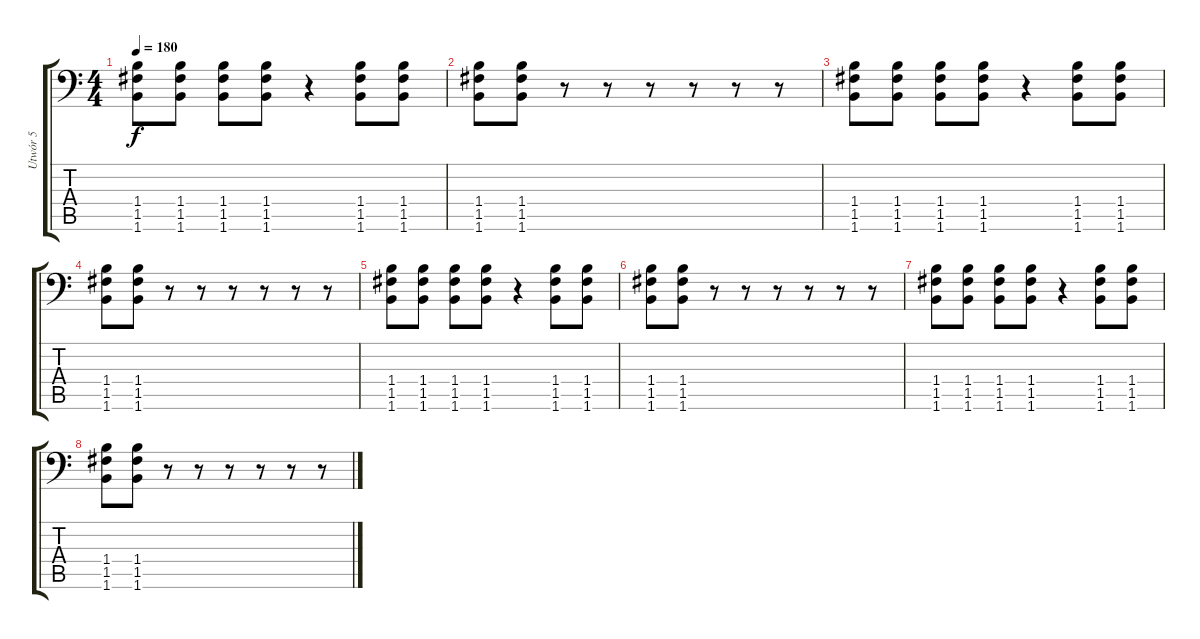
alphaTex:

\track ("Utwór 5" "Utwór 5") {instrument distortionguitar}
\staff {score tabs}
\tuning (C4 G3 Eb3 Bb2 F2 Bb1) {hide}
\ts (4 4)
\tempo 180
\clef f4
\ks c
(1.4 1.5 1.6).8{dy f} (1.4 1.5 1.6).8 (1.4 1.5 1.6).8 (1.4 1.5 1.6).8 r.4 (1.4 1.5 1.6).8 (1.4 1.5 1.6).8 |
(1.4 1.5 1.6).8 (1.4 1.5 1.6).8 r.8 r.8 r.8 r.8 r.8 r.8 |
(1.4 1.5 1.6).8 (1.4 1.5 1.6).8 (1.4 1.5 1.6).8 (1.4 1.5 1.6).8 r.4 (1.4 1.5 1.6).8 (1.4 1.5 1.6).8 |
(1.4 1.5 1.6).8 (1.4 1.5 1.6).8 r.8 r.8 r.8 r.8 r.8 r.8 |
(1.4 1.5 1.6).8 (1.4 1.5 1.6).8 (1.4 1.5 1.6).8 (1.4 1.5 1.6).8 r.4 (1.4 1.5 1.6).8 (1.4 1.5 1.6).8 |
(1.4 1.5 1.6).8 (1.4 1.5 1.6).8 r.8 r.8 r.8 r.8 r.8 r.8 |
(1.4 1.5 1.6).8 (1.4 1.5 1.6).8 (1.4 1.5 1.6).8 (1.4 1.5 1.6).8 r.4 (1.4 1.5 1.6).8 (1.4 1.5 1.6).8 |
(1.4 1.5 1.6).8 (1.4 1.5 1.6).8 r.8 r.8 r.8 r.8 r.8 r.8
